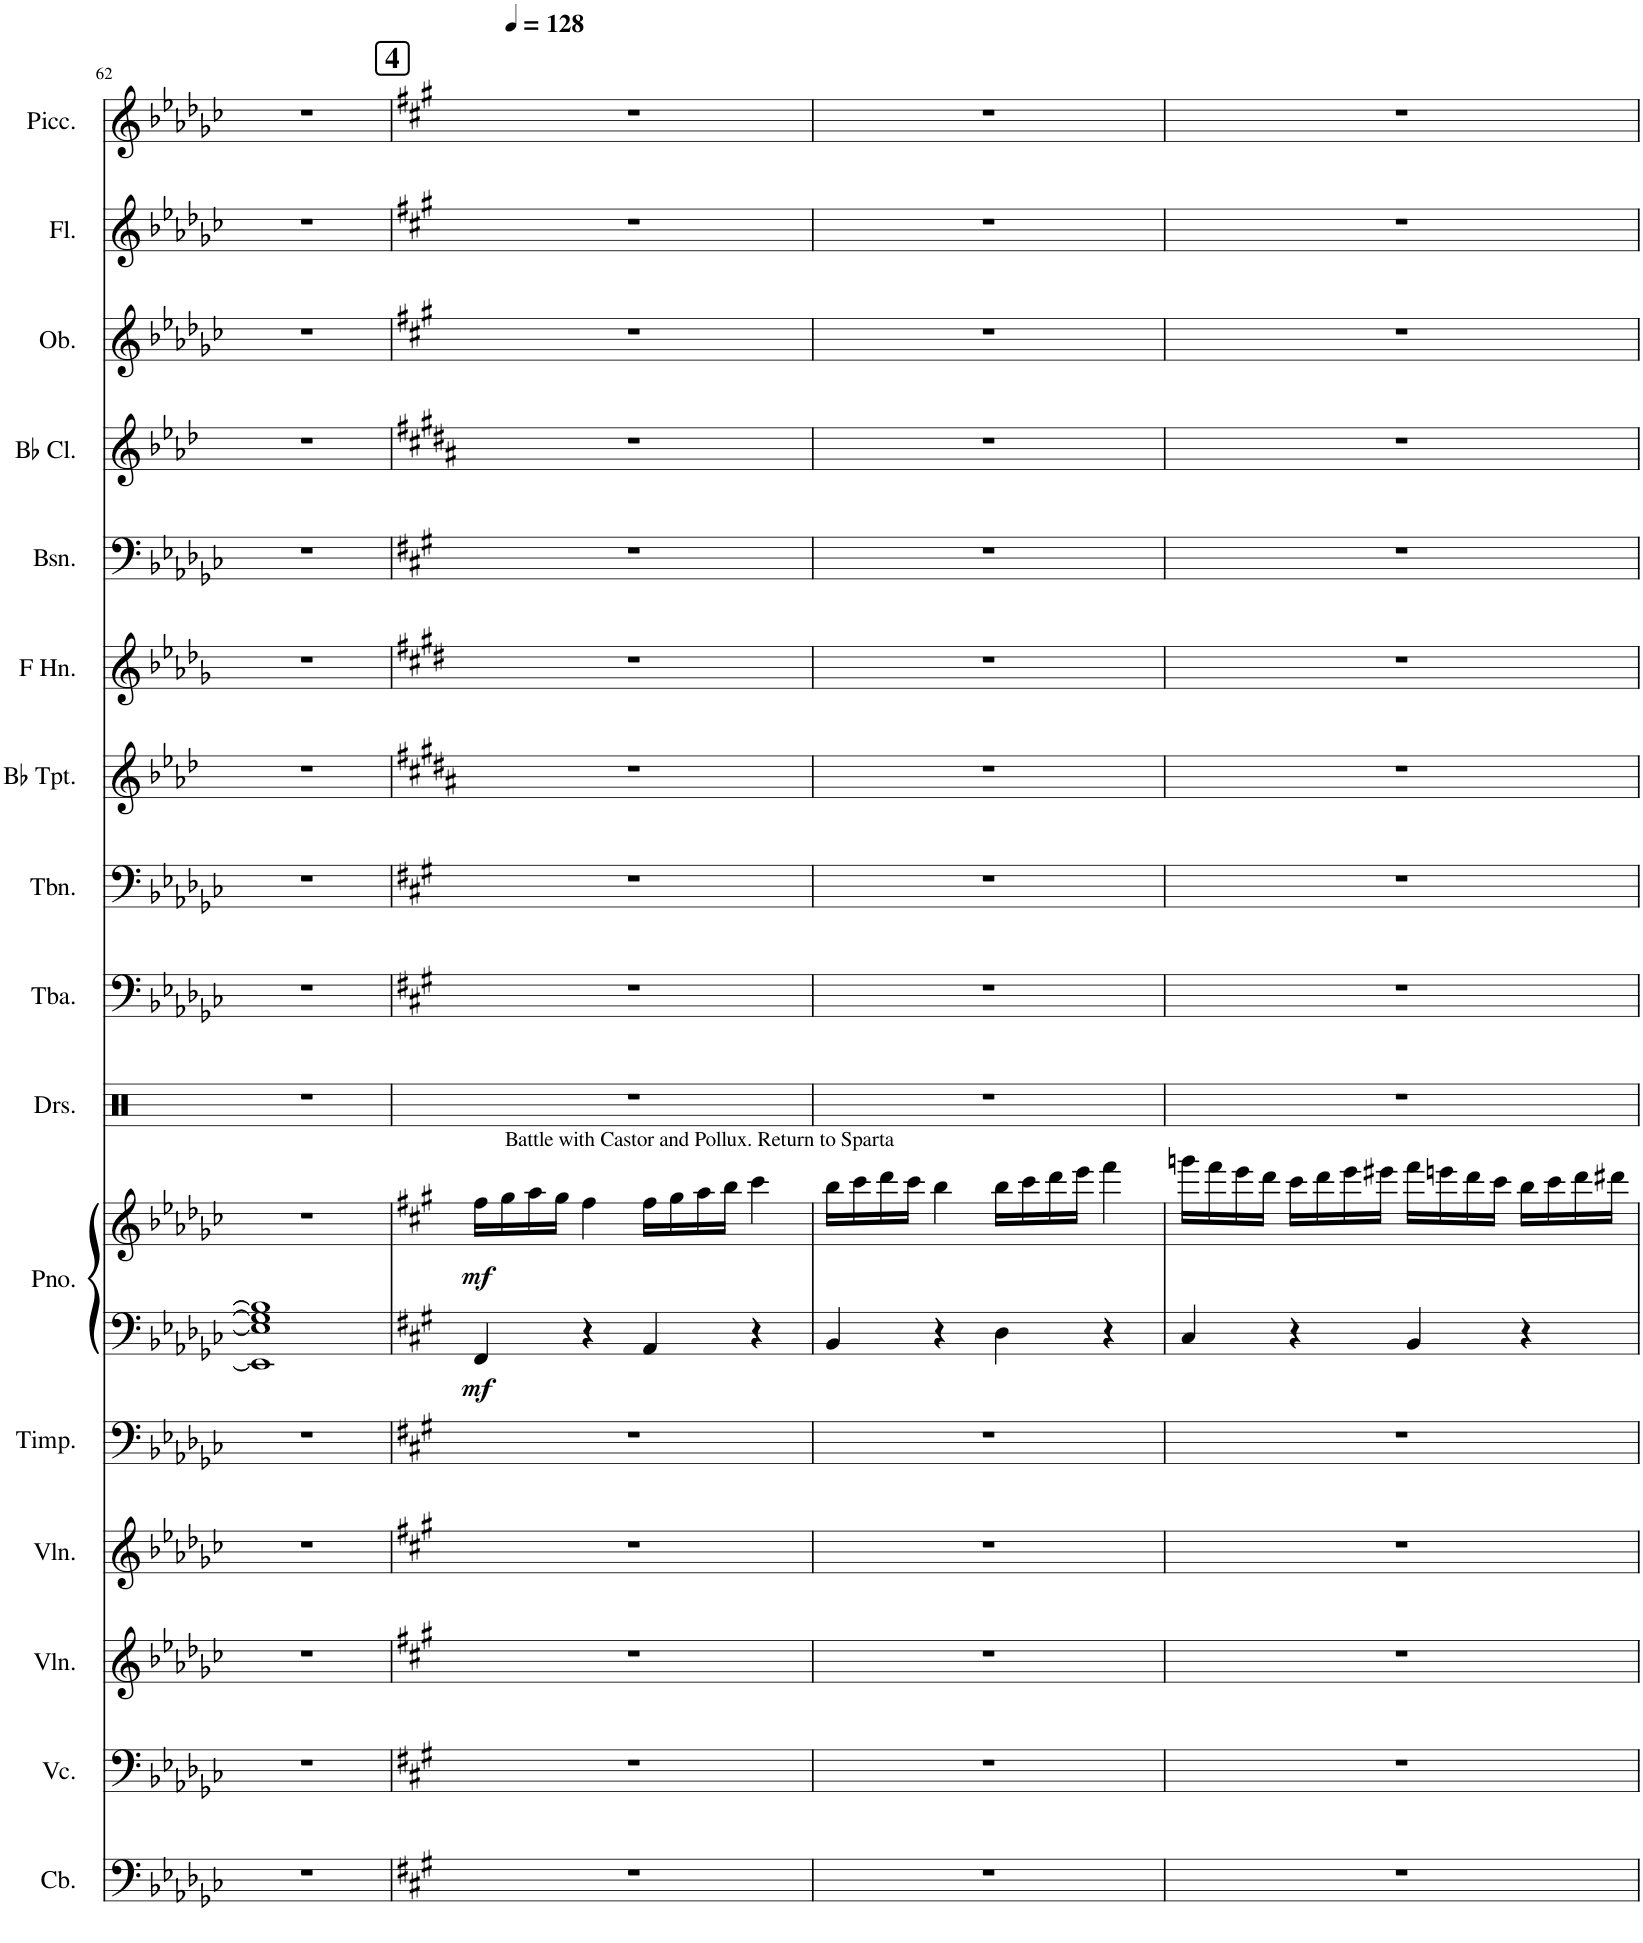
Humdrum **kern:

**kern	**kern	**kern	**kern	**kern	**kern	**kern	**dynam	**kern	**kern	**kern	**kern	**kern	**kern	**kern	**kern	**kern	**kern
*part16	*part15	*part14	*part13	*part12	*part11	*part11	*part11	*part10	*part9	*part8	*part7	*part6	*part5	*part4	*part3	*part2	*part1
*staff17	*staff16	*staff15	*staff14	*staff13	*staff12	*staff11	*staff11/12	*staff10	*staff9	*staff8	*staff7	*staff6	*staff5	*staff4	*staff3	*staff2	*staff1
*I"Contrabass	*I"Violoncello	*I"Violin	*I"Violin	*I"Timpani	*I"Piano	*	*	*I"Drumset	*I"Tuba	*I"Trombone	*I"Bb Trumpet	*I"Horn in F	*I"Bassoon	*I"Bb Clarinet	*I"Oboe	*I"Flute	*I"Piccolo
*I'Cb.	*I'Vc.	*I'Vln.	*I'Vln.	*I'Timp.	*I'Pno.	*	*	*I'Drs.	*I'Tba.	*I'Tbn.	*I'Bb Tpt.	*	*I'Bsn.	*I'Bb Cl.	*I'Ob.	*I'Fl.	*I'Picc.
!!LO:PB:g=z
*clefF4	*clefF4	*clefG2	*clefG2	*clefF4	*clefF4	*clefG2	*	*clefX	*clefF4	*clefF4	*clefG2	*clefG2	*clefF4	*clefG2	*clefG2	*clefG2	*clefG2
*Trd7c12	*	*	*	*	*	*	*	*	*	*	*Trd1c2	*Trd4c7	*	*Trd1c2	*	*	*Trd-7c-12
*k[b-e-a-d-g-c-]	*k[b-e-a-d-g-c-]	*k[b-e-a-d-g-c-]	*k[b-e-a-d-g-c-]	*k[b-e-a-d-g-c-]	*k[b-e-a-d-g-c-]	*k[b-e-a-d-g-c-]	*	*k[]	*k[b-e-a-d-g-c-]	*k[b-e-a-d-g-c-]	*k[b-e-a-d-]	*k[b-e-a-d-g-]	*k[b-e-a-d-g-c-]	*k[b-e-a-d-]	*k[b-e-a-d-g-c-]	*k[b-e-a-d-g-c-]	*k[b-e-a-d-g-c-]
*M4/4	*M4/4	*M4/4	*M4/4	*M4/4	*M4/4	*M4/4	*	*M4/4	*M4/4	*M4/4	*M4/4	*M4/4	*M4/4	*M4/4	*M4/4	*M4/4	*M4/4
=62	=62	=62	=62	=62	=62	=62	=62	=62	=62	=62	=62	=62	=62	=62	=62	=62	=62
1r	1r	1r	1r	1r	1EE-] 1E-] 1G-] 1B-]	1r	.	1r	1r	1r	1r	1r	1r	1r	1r	1r	1r
=63	=63	=63	=63	=63	=63	=63	=63	=63	=63	=63	=63	=63	=63	=63	=63	=63	=63
!!LO:REH:place=s1:a:B:cj:fs=14:t=4
*k[f#c#g#]	*k[f#c#g#]	*k[f#c#g#]	*k[f#c#g#]	*k[f#c#g#]	*k[f#c#g#]	*k[f#c#g#]	*	*	*k[f#c#g#]	*k[f#c#g#]	*k[f#c#g#d#a#]	*k[f#c#g#d#]	*k[f#c#g#]	*k[f#c#g#d#a#]	*k[f#c#g#]	*k[f#c#g#]	*k[f#c#g#]
*	*	*	*	*	*	*	*	*	*	*	*	*	*	*	*	*	*MM128
!	!	!	!	!	!	!LO:TX:a:t=Battle with Castor and Pollux. Return to Sparta	!	!	!	!	!	!	!	!	!	!	!
!	!	!	!	!	!	!	!LO:DY:b=2	!	!	!	!	!	!	!	!	!	!
!	!	!	!	!	!	!	!LO:DY:n=1:b	!	!	!	!	!	!	!	!	!	!
1r	1r	1r	1r	1r	4FF#/	16ff#\LL	mf mf	1r	1r	1r	1r	1r	1r	1r	1r	1r	1r
.	.	.	.	.	.	16gg#\	.	.	.	.	.	.	.	.	.	.	.
.	.	.	.	.	.	16aa\	.	.	.	.	.	.	.	.	.	.	.
.	.	.	.	.	.	16gg#\JJ	.	.	.	.	.	.	.	.	.	.	.
.	.	.	.	.	4r	4ff#\	.	.	.	.	.	.	.	.	.	.	.
.	.	.	.	.	4AA/	16ff#\LL	.	.	.	.	.	.	.	.	.	.	.
.	.	.	.	.	.	16gg#\	.	.	.	.	.	.	.	.	.	.	.
.	.	.	.	.	.	16aa\	.	.	.	.	.	.	.	.	.	.	.
.	.	.	.	.	.	16bb\JJ	.	.	.	.	.	.	.	.	.	.	.
.	.	.	.	.	4r	4ccc#\	.	.	.	.	.	.	.	.	.	.	.
=64	=64	=64	=64	=64	=64	=64	=64	=64	=64	=64	=64	=64	=64	=64	=64	=64	=64
1r	1r	1r	1r	1r	4BB/	16bb\LL	.	1r	1r	1r	1r	1r	1r	1r	1r	1r	1r
.	.	.	.	.	.	16ccc#\	.	.	.	.	.	.	.	.	.	.	.
.	.	.	.	.	.	16ddd\	.	.	.	.	.	.	.	.	.	.	.
.	.	.	.	.	.	16ccc#\JJ	.	.	.	.	.	.	.	.	.	.	.
.	.	.	.	.	4r	4bb\	.	.	.	.	.	.	.	.	.	.	.
.	.	.	.	.	4D\	16bb\LL	.	.	.	.	.	.	.	.	.	.	.
.	.	.	.	.	.	16ccc#\	.	.	.	.	.	.	.	.	.	.	.
.	.	.	.	.	.	16ddd\	.	.	.	.	.	.	.	.	.	.	.
.	.	.	.	.	.	16eee\JJ	.	.	.	.	.	.	.	.	.	.	.
.	.	.	.	.	4r	4fff#\	.	.	.	.	.	.	.	.	.	.	.
=65	=65	=65	=65	=65	=65	=65	=65	=65	=65	=65	=65	=65	=65	=65	=65	=65	=65
1r	1r	1r	1r	1r	4C#/	16gggn\LL	.	1r	1r	1r	1r	1r	1r	1r	1r	1r	1r
.	.	.	.	.	.	16fff#\	.	.	.	.	.	.	.	.	.	.	.
.	.	.	.	.	.	16eee\	.	.	.	.	.	.	.	.	.	.	.
.	.	.	.	.	.	16ddd\JJ	.	.	.	.	.	.	.	.	.	.	.
.	.	.	.	.	4r	16ccc#\LL	.	.	.	.	.	.	.	.	.	.	.
.	.	.	.	.	.	16ddd\	.	.	.	.	.	.	.	.	.	.	.
.	.	.	.	.	.	16eee\	.	.	.	.	.	.	.	.	.	.	.
.	.	.	.	.	.	16eee#X\JJ	.	.	.	.	.	.	.	.	.	.	.
.	.	.	.	.	4BB/	16fff#\LL	.	.	.	.	.	.	.	.	.	.	.
.	.	.	.	.	.	16eeen\	.	.	.	.	.	.	.	.	.	.	.
.	.	.	.	.	.	16ddd\	.	.	.	.	.	.	.	.	.	.	.
.	.	.	.	.	.	16ccc#\JJ	.	.	.	.	.	.	.	.	.	.	.
.	.	.	.	.	4r	16bb\LL	.	.	.	.	.	.	.	.	.	.	.
.	.	.	.	.	.	16ccc#\	.	.	.	.	.	.	.	.	.	.	.
.	.	.	.	.	.	16ddd\	.	.	.	.	.	.	.	.	.	.	.
.	.	.	.	.	.	16ddd#X\JJ	.	.	.	.	.	.	.	.	.	.	.
=	=	=	=	=	=	=	=	=	=	=	=	=	=	=	=	=	=
*-	*-	*-	*-	*-	*-	*-	*-	*-	*-	*-	*-	*-	*-	*-	*-	*-	*-
